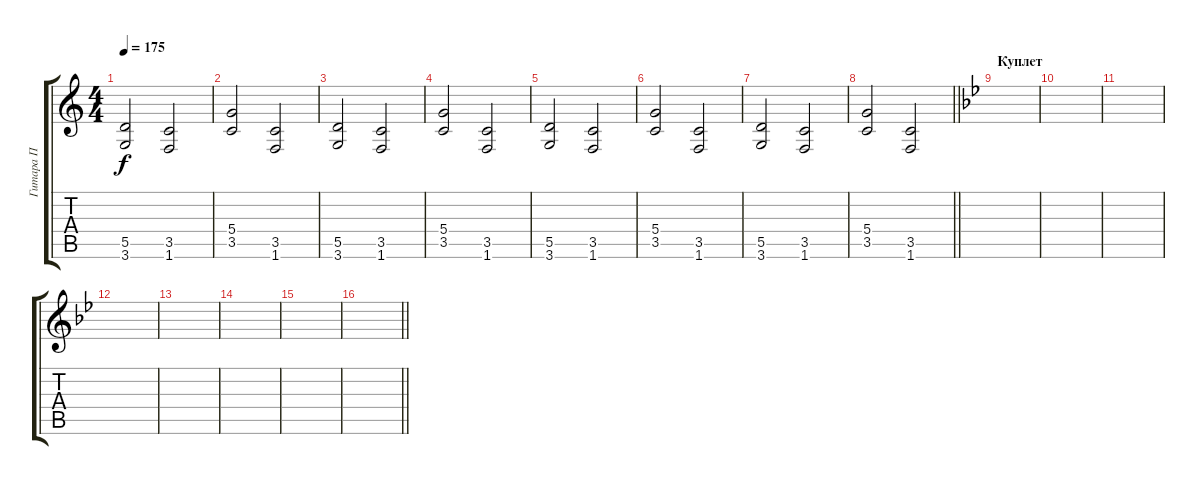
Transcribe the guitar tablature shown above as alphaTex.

\track ("Гитара П" "Гитара П") {instrument overdrivenguitar}
\staff {score tabs}
\tuning (E4 B3 G3 D3 A2 E2) {hide}
\ts (4 4)
\tempo 175
\clef g2
\ks c
(5.5 3.6).2{dy f} (3.5 1.6).2 |
(5.4 3.5).2 (3.5 1.6).2 |
(5.5 3.6).2 (3.5 1.6).2 |
(5.4 3.5).2 (3.5 1.6).2 |
(5.5 3.6).2 (3.5 1.6).2 |
(5.4 3.5).2 (3.5 1.6).2 |
(5.5 3.6).2 (3.5 1.6).2 |
\barLineRight lightlight
(5.4 3.5).2 (3.5 1.6).2 |
\section ("" "Куплет")
\ks bb
|
|
|
|
|
|
|
\barLineRight lightlight
